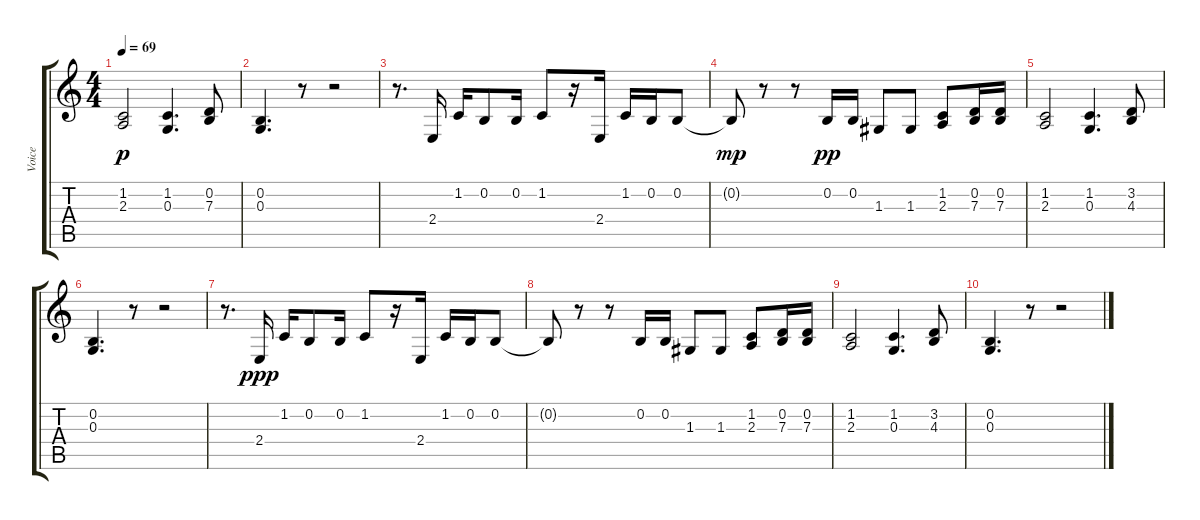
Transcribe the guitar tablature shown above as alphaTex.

\track ("Voice" "Voice") {instrument englishhorn}
\staff {score tabs}
\tuning (E4 B3 G3 D3 A2 E2) {hide}
\ts (4 4)
\tempo 69
\clef g2
\ks c
(1.2 2.3).2{dy p} (1.2 0.3).4{d} (0.2 7.3).8 |
(0.2 0.3).4{d} r.8 r.2 |
r.8{d} 2.4.16 1.2.16 0.2.8 0.2.16 1.2.8 r.16 2.4.16 1.2.16 0.2.16 0.2.8 |
0.2{t}.8{dy mp} r.8 r.8 0.2.16{dy pp} 0.2.16 1.3.8 1.3.8 (1.2 2.3).8 (0.2 7.3).16 (0.2 7.3).16 |
(1.2 2.3).2 (1.2 0.3).4{d} (3.2 4.3).8 |
(0.2 0.3).4{d} r.8 r.2 |
r.8{d volume 16} 2.4.16{dy ppp} 1.2.16 0.2.8 0.2.16 1.2.8 r.16 2.4.16 1.2.16 0.2.16 0.2.8 |
0.2{t}.8 r.8 r.8 0.2.16 0.2.16 1.3.8 1.3.8 (1.2 2.3).8 (0.2 7.3).16 (0.2 7.3).16 |
(1.2 2.3).2 (1.2 0.3).4{d} (3.2 4.3).8 |
(0.2 0.3).4{d} r.8 r.2
